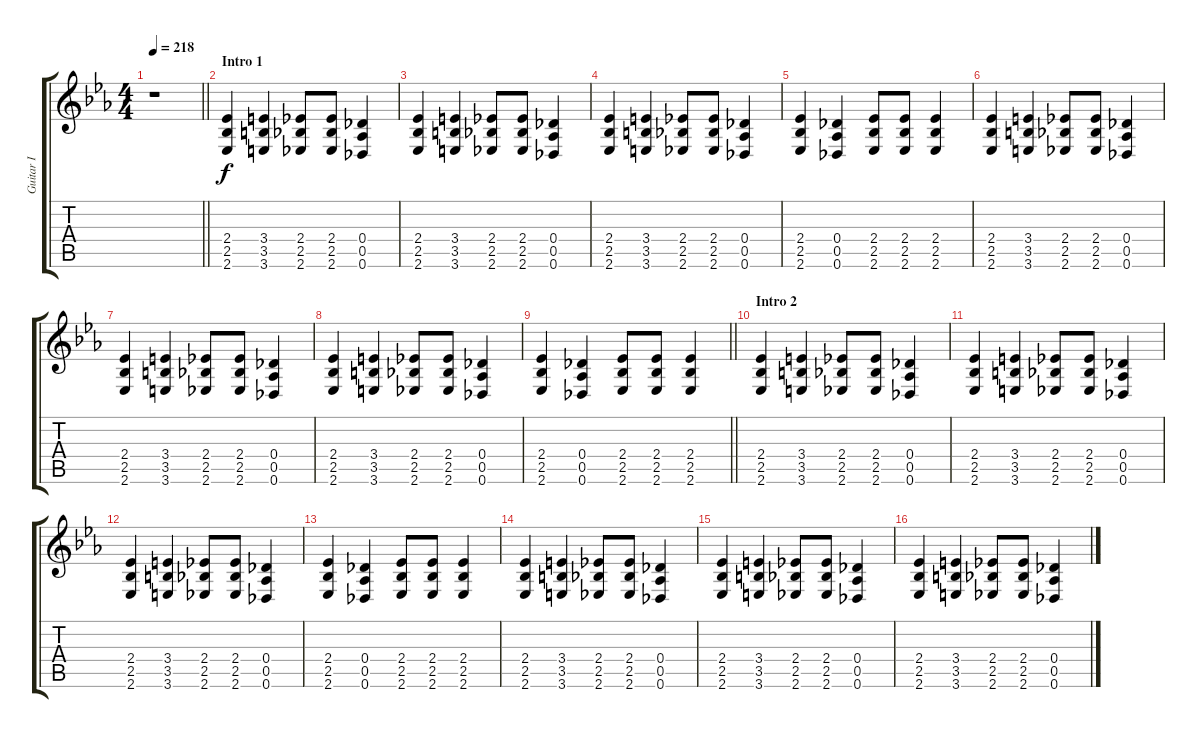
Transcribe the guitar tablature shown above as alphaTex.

\track ("Guitar I" "Guitar I") {instrument distortionguitar}
\staff {score tabs}
\tuning (Eb4 Bb3 Gb3 Db3 Ab2 Db2) {hide}
\ts (4 4)
\tempo 218
\clef g2
\barLineRight lightlight
\ks eb
r.1{dy f instrument distortionguitar} |
\section ("" "Intro 1")
(2.4 2.5 2.6).4 (3.4 3.5 3.6).4 (2.4 2.5 2.6).8 (2.4 2.5 2.6).8 (0.4 0.5 0.6).4 |
(2.4 2.5 2.6).4 (3.4 3.5 3.6).4 (2.4 2.5 2.6).8 (2.4 2.5 2.6).8 (0.4 0.5 0.6).4 |
(2.4 2.5 2.6).4 (3.4 3.5 3.6).4 (2.4 2.5 2.6).8 (2.4 2.5 2.6).8 (0.4 0.5 0.6).4 |
(2.4 2.5 2.6).4 (0.4 0.5 0.6).4 (2.4 2.5 2.6).8 (2.4 2.5 2.6).8 (2.4 2.5 2.6).4 |
(2.4 2.5 2.6).4 (3.4 3.5 3.6).4 (2.4 2.5 2.6).8 (2.4 2.5 2.6).8 (0.4 0.5 0.6).4 |
(2.4 2.5 2.6).4 (3.4 3.5 3.6).4 (2.4 2.5 2.6).8 (2.4 2.5 2.6).8 (0.4 0.5 0.6).4 |
(2.4 2.5 2.6).4 (3.4 3.5 3.6).4 (2.4 2.5 2.6).8 (2.4 2.5 2.6).8 (0.4 0.5 0.6).4 |
\barLineRight lightlight
(2.4 2.5 2.6).4 (0.4 0.5 0.6).4 (2.4 2.5 2.6).8 (2.4 2.5 2.6).8 (2.4 2.5 2.6).4 |
\section ("" "Intro 2")
(2.4 2.5 2.6).4 (3.4 3.5 3.6).4 (2.4 2.5 2.6).8 (2.4 2.5 2.6).8 (0.4 0.5 0.6).4 |
(2.4 2.5 2.6).4 (3.4 3.5 3.6).4 (2.4 2.5 2.6).8 (2.4 2.5 2.6).8 (0.4 0.5 0.6).4 |
(2.4 2.5 2.6).4 (3.4 3.5 3.6).4 (2.4 2.5 2.6).8 (2.4 2.5 2.6).8 (0.4 0.5 0.6).4 |
(2.4 2.5 2.6).4 (0.4 0.5 0.6).4 (2.4 2.5 2.6).8 (2.4 2.5 2.6).8 (2.4 2.5 2.6).4 |
(2.4 2.5 2.6).4 (3.4 3.5 3.6).4 (2.4 2.5 2.6).8 (2.4 2.5 2.6).8 (0.4 0.5 0.6).4 |
(2.4 2.5 2.6).4 (3.4 3.5 3.6).4 (2.4 2.5 2.6).8 (2.4 2.5 2.6).8 (0.4 0.5 0.6).4 |
(2.4 2.5 2.6).4 (3.4 3.5 3.6).4 (2.4 2.5 2.6).8 (2.4 2.5 2.6).8 (0.4 0.5 0.6).4
